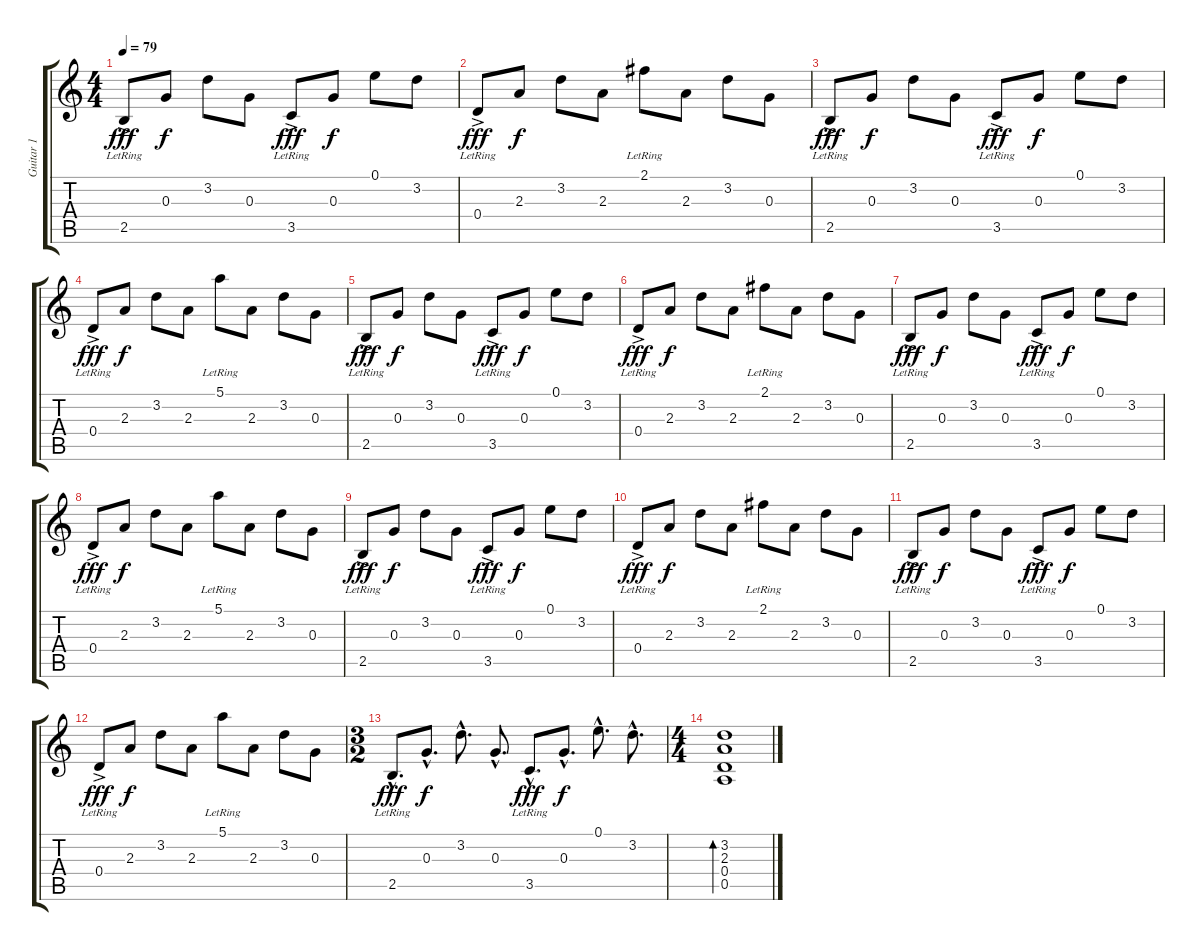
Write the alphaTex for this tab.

\track ("Guitar 1" "Guitar 1") {instrument acousticguitarsteel}
\staff {score tabs}
\tuning (E4 B3 G3 D3 A2 E2) {hide}
\ts (4 4)
\tempo 79
\clef g2
\ks c
2.5{ac lr}.8{dy fff} 0.3.8{dy f} 3.2.8 0.3.8 3.5{ac lr}.8{dy fff} 0.3.8{dy f} 0.1.8 3.2.8 |
0.4{ac lr}.8{dy fff} 2.3.8{dy f} 3.2.8 2.3.8 2.1{lr}.8 2.3.8 3.2.8 0.3.8 |
2.5{ac lr}.8{dy fff} 0.3.8{dy f} 3.2.8 0.3.8 3.5{ac lr}.8{dy fff} 0.3.8{dy f} 0.1.8 3.2.8 |
0.4{ac lr}.8{dy fff} 2.3.8{dy f} 3.2.8 2.3.8 5.1{lr}.8 2.3.8 3.2.8 0.3.8 |
2.5{ac lr}.8{dy fff} 0.3.8{dy f} 3.2.8 0.3.8 3.5{ac lr}.8{dy fff} 0.3.8{dy f} 0.1.8 3.2.8 |
0.4{ac lr}.8{dy fff} 2.3.8{dy f} 3.2.8 2.3.8 2.1{lr}.8 2.3.8 3.2.8 0.3.8 |
2.5{ac lr}.8{dy fff} 0.3.8{dy f} 3.2.8 0.3.8 3.5{ac lr}.8{dy fff} 0.3.8{dy f} 0.1.8 3.2.8 |
0.4{ac lr}.8{dy fff} 2.3.8{dy f} 3.2.8 2.3.8 5.1{lr}.8 2.3.8 3.2.8 0.3.8 |
2.5{ac lr}.8{dy fff} 0.3.8{dy f} 3.2.8 0.3.8 3.5{ac lr}.8{dy fff} 0.3.8{dy f} 0.1.8 3.2.8 |
0.4{ac lr}.8{dy fff} 2.3.8{dy f} 3.2.8 2.3.8 2.1{lr}.8 2.3.8 3.2.8 0.3.8 |
2.5{ac lr}.8{dy fff} 0.3.8{dy f} 3.2.8 0.3.8 3.5{ac lr}.8{dy fff} 0.3.8{dy f} 0.1.8 3.2.8 |
0.4{ac lr}.8{dy fff} 2.3.8{dy f} 3.2.8 2.3.8 5.1{lr}.8 2.3.8 3.2.8 0.3.8 |
\ts (3 2)
2.5{hac lr}.8{d dy fff} 0.3{hac}.8{d dy f} 3.2{hac}.8{d} 0.3{hac}.8{d} 3.5{hac lr}.8{d dy fff} 0.3{hac}.8{d dy f} 0.1{hac}.8{d} 3.2{hac}.8{d} |
\ts (4 4)
(3.2 2.3 0.4 0.5).1{bd 480}
